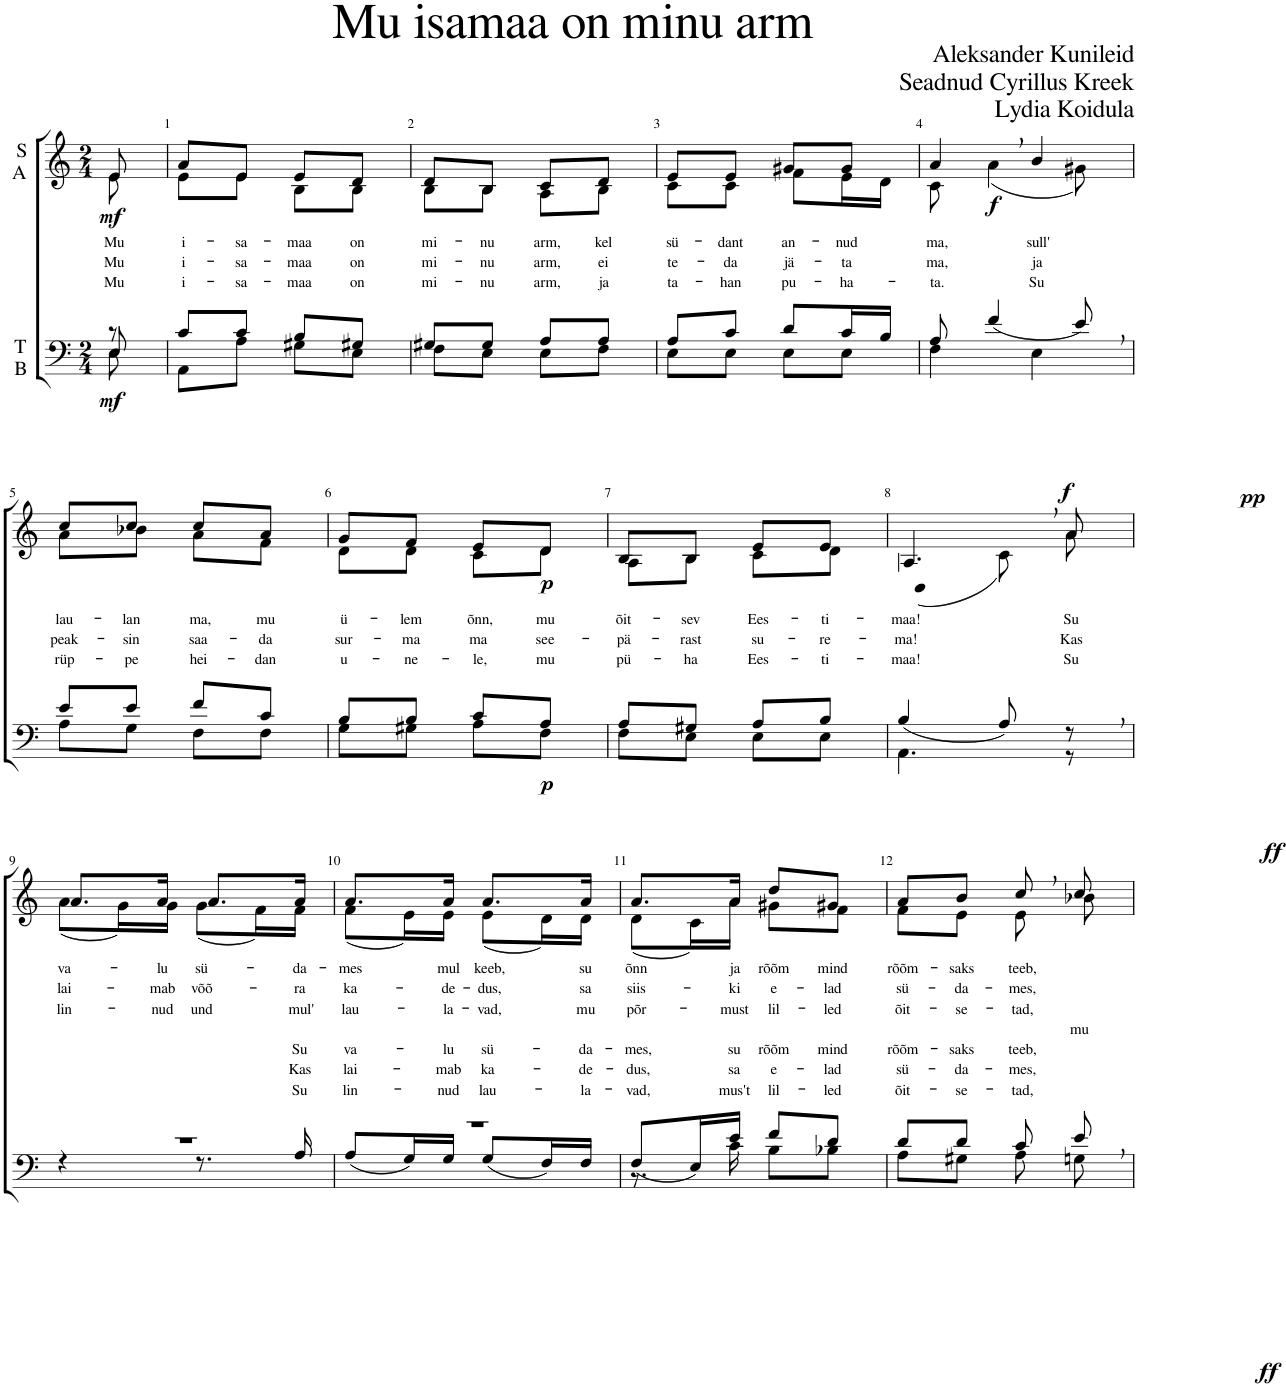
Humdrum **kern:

**kern	**dynam	**kern	**text	**text	**text	**text	**text	**text	**text	**text	**dynam
*part2	*part2	*part1	*part1	*part1	*part1	*part1	*part1	*part1	*part1	*part1	*part1
*staff2	*staff2	*staff1	*staff1	*staff1	*staff1	*staff1	*staff1	*staff1	*staff1	*staff1	*staff1
*I"T B	*	*I"S A	*	*	*	*	*	*	*	*	*
*clefF4	*	*clefG2	*	*	*	*	*	*	*	*	*
*k[]	*	*k[]	*	*	*	*	*	*	*	*	*
*M2/4	*	*M2/4	*	*	*	*	*	*	*	*	*
=	=	=	=	=	=	=	=	=	=	=	=
*^	*	*	*	*	*	*	*	*	*	*	*
*	*^	*	*	*	*	*	*	*	*	*	*	*
!	!	!	!LO:DY:b	!	!	!LO:LY:b	!LO:LY:b	!LO:LY:b	!	!	!	!	!LO:DY:b
*	*	*	*	*^	*	*	*	*	*	*	*	*	*
8r	8E/	8E\	mf	8e/	8e\	.	Mu	Mu	Mu	.	.	.	.	mf
=1	=1	=1	=1	=1	=1	=1	=1	=1	=1	=1	=1	=1	=1	=1
!	!	!	!	!	!	!	!LO:LY:b	!LO:LY:b	!LO:LY:b	!	!	!	!	!
2ryy	8c/L	8AA\L	.	8a/L	8e\L	.	i-	i-	i-	.	.	.	.	.
!	!	!	!	!	!	!	!LO:LY:b	!LO:LY:b	!LO:LY:b	!	!	!	!	!
.	8c/J	8A\J	.	8e/J	8e\J	.	-sa-	-sa-	-sa-	.	.	.	.	.
!	!	!	!	!	!	!	!LO:LY:b	!LO:LY:b	!LO:LY:b	!	!	!	!	!
.	8B/L	8G#X\L	.	8e/L	8B\L	.	-maa	-maa	-maa	.	.	.	.	.
!	!	!	!	!	!	!	!LO:LY:b	!LO:LY:b	!LO:LY:b	!	!	!	!	!
.	8G#X/J	8E\J	.	8d/J	8B\J	.	on	on	on	.	.	.	.	.
=2	=2	=2	=2	=2	=2	=2	=2	=2	=2	=2	=2	=2	=2	=2
!	!	!	!	!	!	!	!LO:LY:b	!LO:LY:b	!LO:LY:b	!	!	!	!	!
2ryy	8G#X/L	8F\L	.	8d/L	8B\L	.	mi-	mi-	mi-	.	.	.	.	.
!	!	!	!	!	!	!	!LO:LY:b	!LO:LY:b	!LO:LY:b	!	!	!	!	!
.	8G#/J	8E\J	.	8B/J	8B\J	.	-nu	-nu	-nu	.	.	.	.	.
!	!	!	!	!	!	!	!LO:LY:b	!LO:LY:b	!LO:LY:b	!	!	!	!	!
.	8A/L	8E\L	.	8c/L	8A\L	.	arm,	arm,	arm,	.	.	.	.	.
!	!	!	!	!	!	!	!LO:LY:b	!LO:LY:b	!LO:LY:b	!	!	!	!	!
.	8A/J	8F\J	.	8d/J	8B\J	.	kel	ei	ja	.	.	.	.	.
=3	=3	=3	=3	=3	=3	=3	=3	=3	=3	=3	=3	=3	=3	=3
!	!	!	!	!	!	!	!LO:LY:b	!LO:LY:b	!LO:LY:b	!	!	!	!	!
2ryy	8A/L	8E\L	.	8e/L	8c\L	.	sü-	te-	ta-	.	.	.	.	.
!	!	!	!	!	!	!	!LO:LY:b	!LO:LY:b	!LO:LY:b	!	!	!	!	!
.	8c/J	8E\J	.	8e/J	8c\J	.	-dant	-da	-han	.	.	.	.	.
!	!	!	!	!	!	!	!LO:LY:b	!LO:LY:b	!LO:LY:b	!	!	!	!	!
.	8d/L	8E\L	.	8g#X/L	8f\L	.	an-	jä-	pu-	.	.	.	.	.
!	!	!	!	!	!	!	!LO:LY:b	!LO:LY:b	!LO:LY:b	!	!	!	!	!
.	16c/L	8E\J	.	8g#/J	16e\L	.	-nud	-ta	-ha-	.	.	.	.	.
.	16B/JJ	.	.	.	16d\JJ	.	.	.	.	.	.	.	.	.
=4	=4	=4	=4	=4	=4	=4	=4	=4	=4	=4	=4	=4	=4	=4
!	!	!	!	!	!	!	!LO:LY:b	!LO:LY:b	!LO:LY:b	!	!	!	!	!
2ryy	8A/	4F\	.	4a,/	8c\	.	ma,	ma,	-ta.	.	.	.	.	.
!	!	!	!LO:DY:b	!	!	!	!	!	!	!	!	!	!	!LO:DY:b
.	(4f/	.	f	.	(4a\	.	.	.	.	.	.	.	.	f
!	!	!	!	!	!	!	!LO:LY:b	!LO:LY:b	!LO:LY:b	!	!	!	!	!
.	.	4E\	.	4b/	.	.	sull'	ja	Su	.	.	.	.	.
.	8e/)	.	.	.	8g#X\)	.	.	.	.	.	.	.	.	.
!!LO:LB:g=z	!!
=5	=5	=5	=5	=5	=5	=5	=5	=5	=5	=5	=5	=5	=5	=5
!	!	!	!	!	!	!	!LO:LY:b	!LO:LY:b	!LO:LY:b	!	!	!	!	!
2ryy	8e/L	8A\L	.	8cc/L	8a\L	.	lau-	peak-	rüp-	.	.	.	.	.
!	!	!	!	!	!	!	!LO:LY:b	!LO:LY:b	!LO:LY:b	!	!	!	!	!
.	8e/J	8G\J	.	8cc/J	8b-X\J	.	-lan	-sin	-pe	.	.	.	.	.
!	!	!	!	!	!	!	!LO:LY:b	!LO:LY:b	!LO:LY:b	!	!	!	!	!
.	8f/L	8F\L	.	8cc/L	8a\L	.	ma,	saa-	hei-	.	.	.	.	.
!	!	!	!	!	!	!	!LO:LY:b	!LO:LY:b	!LO:LY:b	!	!	!	!	!
.	8c/J	8F\J	.	8a/J	8f\J	.	mu	-da	-dan	.	.	.	.	.
=6	=6	=6	=6	=6	=6	=6	=6	=6	=6	=6	=6	=6	=6	=6
!	!	!	!	!	!	!	!LO:LY:b	!LO:LY:b	!LO:LY:b	!	!	!	!	!
2ryy	8B/L	8G\L	.	8g/L	8d\L	.	ü-	sur-	u-	.	.	.	.	.
!	!	!	!	!	!	!	!LO:LY:b	!LO:LY:b	!LO:LY:b	!	!	!	!	!
.	8B/J	8G#X\J	.	8f/J	8d\J	.	-lem	-ma	-ne-	.	.	.	.	.
!	!	!	!	!	!	!	!LO:LY:b	!LO:LY:b	!LO:LY:b	!	!	!	!	!
.	8c/L	8A\L	.	8e/L	8c\L	.	õnn,	ma	-le,	.	.	.	.	.
!	!	!	!LO:DY:b	!	!	!	!LO:LY:b	!LO:LY:b	!LO:LY:b	!	!	!	!	!LO:DY:b
.	8A/J	8F\J	p	8d/J	8d\J	.	mu	see-	mu	.	.	.	.	p
=7	=7	=7	=7	=7	=7	=7	=7	=7	=7	=7	=7	=7	=7	=7
!	!	!	!	!	!	!	!LO:LY:b	!LO:LY:b	!LO:LY:b	!	!	!	!	!
2ryy	8A/L	8F\L	.	8B/L	8A\L	.	õit-	-pä-	pü-	.	.	.	.	.
!	!	!	!	!	!	!	!LO:LY:b	!LO:LY:b	!LO:LY:b	!	!	!	!	!
.	8G#X/J	8E\J	.	8B/J	8B\J	.	-sev	-rast	-ha	.	.	.	.	.
!	!	!	!	!	!	!	!LO:LY:b	!LO:LY:b	!LO:LY:b	!	!	!	!	!
.	8A/L	8E\L	.	8e/L	8c\L	.	Ees-	su-	Ees-	.	.	.	.	.
!	!	!	!	!	!	!	!LO:LY:b	!LO:LY:b	!LO:LY:b	!	!	!	!	!
.	8B/J	8E\J	.	8e/J	8d\J	.	-ti-	-re-	-ti-	.	.	.	.	.
=8	=8	=8	=8	=8	=8	=8	=8	=8	=8	=8	=8	=8	=8	=8
!	!	!	!	!	!	!	!LO:LY:b	!LO:LY:b	!LO:LY:b	!	!	!	!	!
2ryy	(4B/	4.AA\	.	4.A,/	(4d\	.	maa!	-ma!	-maa!	.	.	.	.	.
.	8A/)	.	.	.	8c\)	.	.	.	.	.	.	.	.	.
!	!	!	!	!	!	!	!LO:LY:b	!LO:LY:b	!LO:LY:b	!	!	!	!	!LO:DY:b
.	8r	8r	.	8a/	8a\	.	Su	Kas	Su	.	.	.	.	pp
!!LO:LB:g=z	!!
=9	=9	=9	=9	=9	=9	=9	=9	=9	=9	=9	=9	=9	=9	=9
!	!	!	!	!	!	!	!LO:LY:b	!LO:LY:b	!LO:LY:b	!	!	!	!	!
*	*v	*v	*	*	*	*	*	*	*	*	*	*	*	*
2r	4r	.	8.a/L	(8a\L	.	va-	lai-	lin-	.	.	.	.	.
.	.	.	.	16g\L)	.	.	.	.	.	.	.	.	.
!	!	!	!	!	!	!LO:LY:b	!LO:LY:b	!LO:LY:b	!	!	!	!	!
.	.	.	16a/Jk	16g\JJ	.	-lu	-mab	-nud	.	.	.	.	.
!	!	!	!	!	!	!LO:LY:b	!LO:LY:b	!LO:LY:b	!	!	!	!	!
.	8.r	.	8.a/L	(8g\L	.	sü-	võõ-	und	.	.	.	.	.
.	.	.	.	16f\L)	.	.	.	.	.	.	.	.	.
!	!	!	!	!	!	!LO:LY:b	!LO:LY:b	!LO:LY:b	!	!LO:LY:b	!LO:LY:b	!LO:LY:b	!
.	16A/	.	16a/Jk	16f\JJ	.	-da-	-ra	mul'	.	Su	Kas	Su	.
=10	=10	=10	=10	=10	=10	=10	=10	=10	=10	=10	=10	=10	=10
!	!	!	!	!	!	!LO:LY:b	!LO:LY:b	!LO:LY:b	!	!LO:LY:b	!LO:LY:b	!LO:LY:b	!
2r	(8A/L	.	8.a/L	(8f\L	.	-mes	ka-	lau-	.	va-	lai-	lin-	.
.	16G/L)	.	.	16e\L)	.	.	.	.	.	.	.	.	.
!	!	!	!	!	!	!LO:LY:b	!LO:LY:b	!LO:LY:b	!	!LO:LY:b	!LO:LY:b	!LO:LY:b	!
.	16G/JJ	.	16a/Jk	16e\JJ	.	mul	-de-	-la-	.	-lu	-mab	-nud	.
!	!	!	!	!	!	!LO:LY:b	!LO:LY:b	!LO:LY:b	!	!LO:LY:b	!LO:LY:b	!LO:LY:b	!
.	(8G/L	.	8.a/L	(8e\L	.	keeb,	-dus,	-vad,	.	sü-	ka-	lau-	.
.	16F/L)	.	.	16d\L)	.	.	.	.	.	.	.	.	.
!	!	!	!	!	!	!LO:LY:b	!LO:LY:b	!LO:LY:b	!	!LO:LY:b	!LO:LY:b	!LO:LY:b	!
.	16F/JJ	.	16a/Jk	16d\JJ	.	su	sa	mu	.	-da-	-de-	-la-	.
=11	=11	=11	=11	=11	=11	=11	=11	=11	=11	=11	=11	=11	=11
*	*^	*	*	*	*	*	*	*	*	*	*	*	*
!	!	!	!	!	!	!	!LO:LY:b	!LO:LY:b	!LO:LY:b	!	!LO:LY:b	!LO:LY:b	!LO:LY:b	!
2ryy	(8F/L	8.r	.	8.a/L	(8d\L	.	õnn	siis-	põr-	.	-mes,	-dus,	-vad,	.
.	16E/L)	.	.	.	16c\L)	.	.	.	.	.	.	.	.	.
!	!	!	!	!	!	!	!LO:LY:b	!LO:LY:b	!LO:LY:b	!	!LO:LY:b	!LO:LY:b	!LO:LY:b	!
.	16e/JJ	16c\	.	16a/Jk	16a\JJ	.	ja	-ki	-must	.	su	sa	mus't	.
!	!	!	!	!	!	!	!LO:LY:b	!LO:LY:b	!LO:LY:b	!	!LO:LY:b	!LO:LY:b	!LO:LY:b	!
.	8f/L	8B\L	.	8dd/L	8g#X\L	.	rõõm	e-	lil-	.	rõõm	e-	lil-	.
!	!	!	!	!	!	!	!LO:LY:b	!LO:LY:b	!LO:LY:b	!	!LO:LY:b	!LO:LY:b	!LO:LY:b	!
.	8d/J	8B-X\J	.	8g#X/J	8f\J	.	mind	-lad	-led	.	mind	-lad	-led	.
=12	=12	=12	=12	=12	=12	=12	=12	=12	=12	=12	=12	=12	=12	=12
!	!	!	!	!	!	!	!LO:LY:b	!LO:LY:b	!LO:LY:b	!	!LO:LY:b	!LO:LY:b	!LO:LY:b	!
2ryy	8d/L	8A\L	.	8a/L	8f\L	.	rõõm-	sü-	õit-	.	rõõm-	sü-	õit-	.
!	!	!	!	!	!	!	!LO:LY:b	!LO:LY:b	!LO:LY:b	!	!LO:LY:b	!LO:LY:b	!LO:LY:b	!
.	8d/J	8G#X\J	.	8b/J	8e\J	.	-saks	-da-	-se-	.	-saks	-da-	-se-	.
!	!	!	!	!	!	!	!LO:LY:b	!LO:LY:b	!LO:LY:b	!	!LO:LY:b	!LO:LY:b	!LO:LY:b	!
.	8c/	8A\	.	8cc,/	8e\	.	teeb,	-mes,	-tad,	.	teeb,	-mes,	-tad,	.
!	!	!	!LO:DY:b	!	!	!	!	!	!	!LO:LY:b	!	!	!	!LO:DY:b
.	8e/	8Gn\	ff	8cc/	8b-X\	.	.	.	.	mu	.	.	.	ff
*v	*v	*v	*	*	*	*	*	*	*	*	*	*	*	*
*	*	*v	*v	*	*	*	*	*	*	*	*	*
=	=	=	=	=	=	=	=	=	=	=	=
*-	*-	*-	*-	*-	*-	*-	*-	*-	*-	*-	*-
